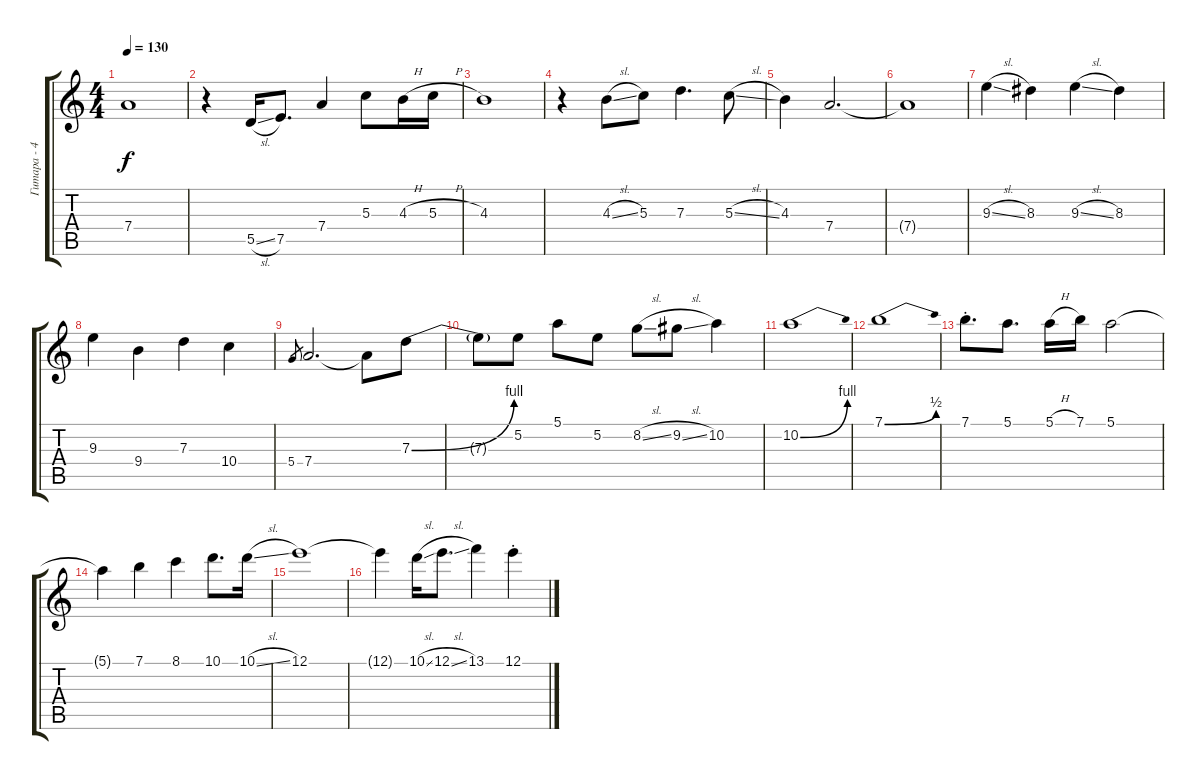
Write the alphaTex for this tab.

\track ("Гитара - 4" "Гитара - 4") {instrument electricguitarclean}
\staff {score tabs}
\tuning (E4 B3 G3 D3 A2 E2) {hide}
\ts (4 4)
\tempo 130
\clef g2
\ks c
7.4.1{dy f} |
r.4 5.5{sl}.16 7.5.8{d} 7.4.4 5.3.8 4.3{h}.16 5.3{h}.16 |
4.3.1 |
r.4 4.3{sl}.8 5.3.8 7.3.4{d} 5.3{sl}.8 |
4.3.4 7.4.2{d} |
7.4{t}.1 |
9.3{sl}.4 8.3.4 9.3{sl}.4 8.3.4 |
9.3.4 9.4.4 7.3.4 10.4.4 |
5.4.8{gr} 7.4.2{d} 7.4{t}.8 7.3{be (bend 0 0 60 4)}.8 |
7.3{t}.8 5.2.8 5.1.8 5.2.8 8.2{sl}.8 9.2{sl}.8 10.2.4 |
10.2{be (bend 0 0 60 4)}.1 |
7.1{be (bend 0 0 60 2)}.1 |
7.1{st}.8{d} 5.1.8{d} 5.1{h}.16 7.1.16 5.1.2 |
5.1{t}.4 7.1.4 8.1.4 10.1.8{d} 10.1{sl}.16 |
12.1.1 |
12.1{t}.4 10.1{sl}.16 12.1{sl}.8{d} 13.1.4 12.1{st}.4
